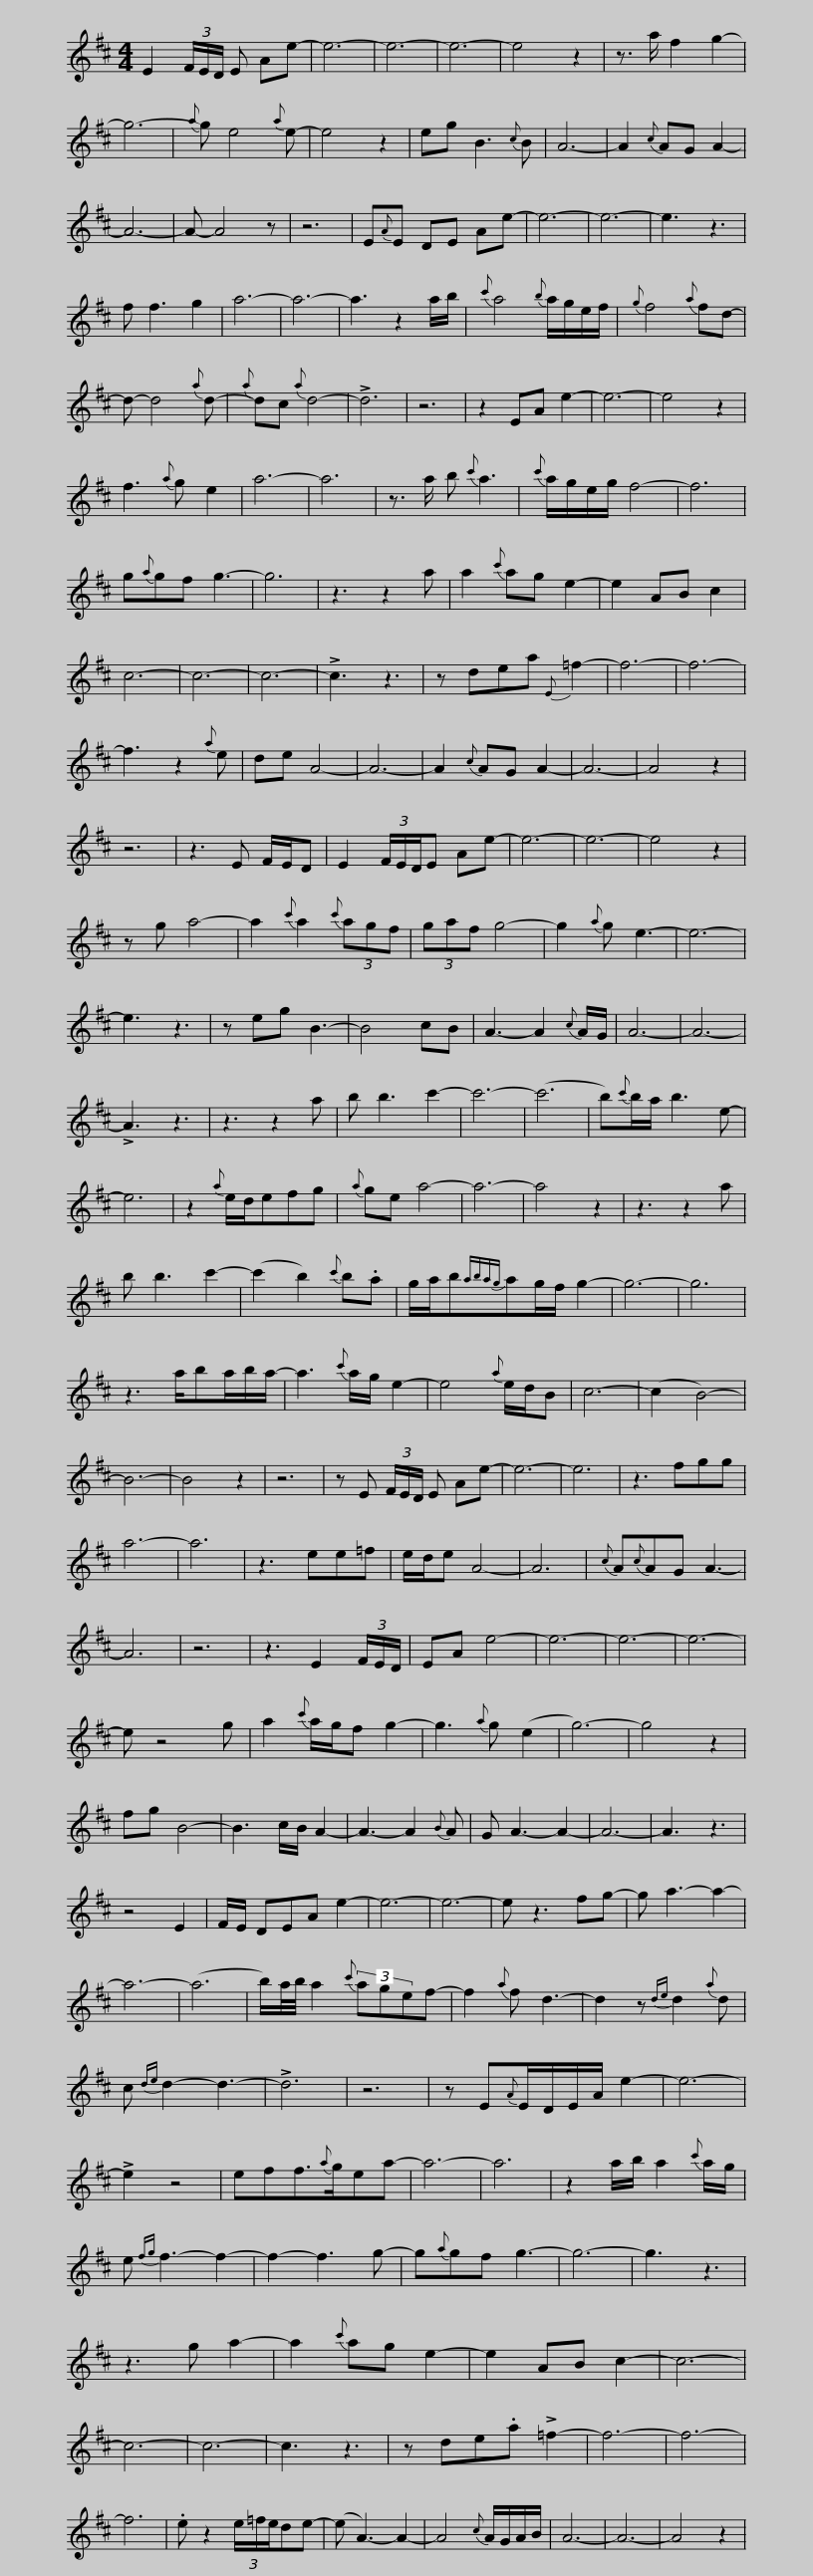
X:1
L:1/8
M:4/4
I:linebreak $
K:D
V:1 treble
V:1
 E2 (3F/E/D/ E Ae- | e6- | e6- | e6- | e4 z2 | %5
 z3/2 a/ f2 g2- | g6- |{a} g e4{a} e- | e4 z2 | eg B3{c} B | %10
 A6- |$ A2{c} AG A2- | A6- | A- A4 z | z6 | %15
 E{A}E DE Ae- | e6- | e6- | e3 z3 | f f3 g2 | %20
 a6- | a6- | a3 z2 a/b/ |${c'} a4{b} a/g/e/f/ |{g} f4{a} fd- | %25
 d- d4{a} d- |{a} dc{a} d4- | !>!d6 | z6 | z2 EA e2- | %30
 e6- | e4 z2 | f3{a} g e2 | a6- |$ a6 | %35
 z3/2 a/ b{c'} a3 |{c'} a/g/e/g/ f4- | f6 | g{a}gf g3- | g6 | %40
 z3 z2 a | a2{c'} ag e2- | e2 AB c2 | c6- | c6- |$ %45
 c6- | !>!c3 z3 | z dea{E} =f2- | f6- | f6- | %50
 f3 z2{a} e | de A4- | A6- | A2{c} AG A2- | A6- | %55
 A4 z2 | z6 | z3 E F/E/D |$ E2 (3F/E/D/E Ae- | e6- | %60
 e6- | e4 z2 | z g a4- | a2{c'} a2{c'} (3agf | (3gaf g4- | %65
 g2{a} g e3- | e6- | e3 z3 |$ z eg B3- | B4 cB | %70
 A3- A2{c} A/G/ | A6- | A6- | !>!A3 z3 | z3 z2 a | %75
 b b3 c'2- | c'6- | (c'6 | b){c'}b/a/ b3 e- | e6 |$ %80
 z2{a} e/d/efg |{a} ge a4- | a6- | a4 z2 | z3 z2 a | %85
 b b3 c'2- | (c'2 b2){c'} b.a | g/a/b{abag}ag/f/ g2- | g6- | g6 |$ %90
 z3 a/ba/b/a/- | a3{c'} a/g/ e2- | e4{a} e/d/B | c6- | (c2 B4-) | %95
 B6- | B4 z2 | z6 | z E (3F/E/D/ E Ae- | e6- | %100
 e6 |$ z3 fgg | a6- | a6 | z3 ee=f | %105
 e/d/e A4- | A6 |{c} A{c}AG A3- | A6 | z6 | %110
 z3 E2 (3F/E/D/ | EA e4- | e6- |$ e6- | e6- | %115
 e z4 g | a2{c'} a/g/f g2- | g3{a} g (e2 | g6-) | g4 z2 | %120
 fg B4- | B3 c/B/ A2- | A3- A2{B} A | G A3- A2- | A6- |$ %125
 A3 z3 | z4 E2 | F/E/ DEA e2- | e6- | e6- | %130
 e z3 fg- | g a3- a2- | a6- | (a6 | b/)a/4b/4 a2{c'} (3agef- |$ %135
 f2{a} f d3- | d2 z{de} d2{a} d | c{de} d2- d3- | !>!d6 | z6 | %140
 z E{A}E/D/E/A/ e2- | e6- | !>!e2 z4 | eff3/2{a}g/ea- | a6- |$ %145
 a6 | z2 a/b/ a2{c'} a/g/ | e{fg} f3- f2- | f2- f3 g- | g{a}gf g3- | %150
 g6- | g3 z3 | z3 g a2- | a2{c'} ag e2- | e2 AB c2- |$ %155
 c6- | c6- | c6- | c3 z3 | z de.a !>!=f2- | %160
 f6- | f6- | f6 | .e z2 (3e/=f/e/de- | (e A3-) A2- | %165
 A4{c} A/G/A/B/ | A6- |$ A6- | A4 z2 | %169
